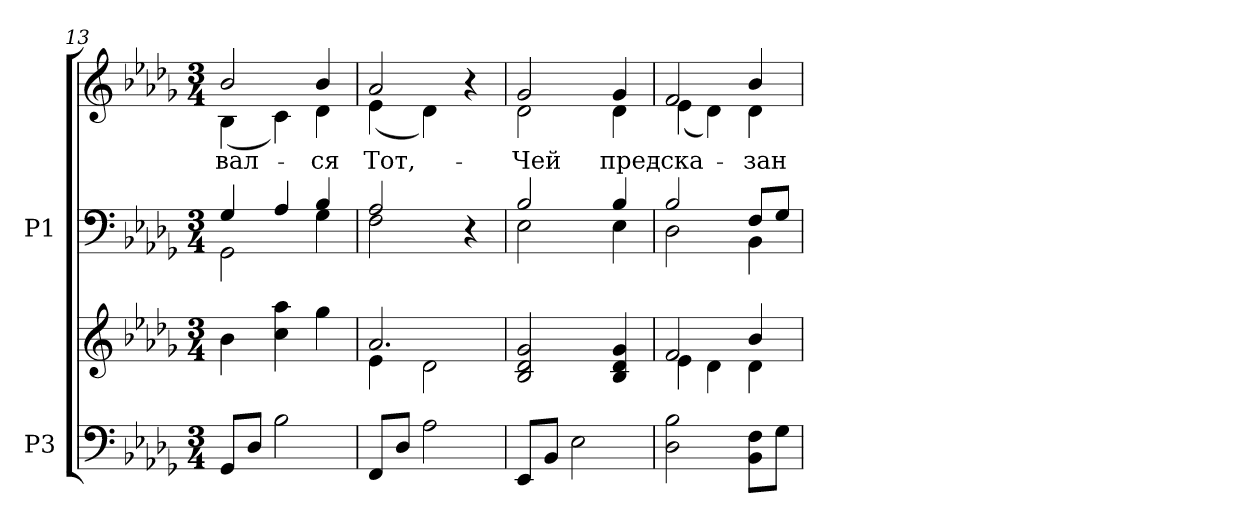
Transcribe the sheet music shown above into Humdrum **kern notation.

**kern	**kern	**kern	**kern	**text
*part2	*part2	*part1	*part1	*part1
*staff4	*staff3	*staff2	*staff1	*staff1
*I"P3	*	*I"P1	*	*
*clefF4	*clefG2	*clefF4	*clefG2	*
*k[b-e-a-d-g-]	*k[b-e-a-d-g-]	*k[b-e-a-d-g-]	*k[b-e-a-d-g-]	*
*b-:	*b-:	*b-:	*b-:	*
*M3/4	*M3/4	*M3/4	*M3/4	*
=13	=13	=13	=13	=13
*	*	*^	*	*
!	!	!	!	!	!LO:LY:b:color=#000000
*	*	*	*	*^	*
8GG-i/L	4b-i\	4G-i/	2GG-i\	2b-i/	(4B-i\	-вал-
8D-i/J	.	.	.	.	.	.
2B-i\	4cci\ 4aa-i	4A-i/	.	.	4ci\)	.
!	!	!	!	!	!	!LO:LY:b:color=#000000
.	4gg-i\	4B-i/	4G-i\	4b-i/	4d-i\	-ся
=14	=14	=14	=14	=14	=14	=14
*	*^	*	*	*	*	*
!	!	!	!	!	!	!	!LO:LY:b:color=#000000
8FFi/L	2.a-i/	4e-i\	2A-i/	2Fi\	2a-i/	(4e-i\	Тот,-
8D-i/J	.	.	.	.	.	.	.
2A-i\	.	2d-i\	.	.	.	4d-i\)	.
.	.	.	4r	4ryy	4r	4ryy	.
*	*v	*v	*	*	*	*	*
=15	=15	=15	=15	=15	=15	=15
!	!	!	!	!	!	!LO:LY:b:color=#000000
8EE-i/L	2B-i/ 2d-i 2g-i	2B-i/	2E-i\	2g-i/	2d-i\	-Чей
8BB-i/J	.	.	.	.	.	.
2E-i\	.	.	.	.	.	.
!	!	!	!	!	!	!LO:LY:b:color=#000000
.	4B-i/ 4d-i 4g-i	4B-i/	4E-i\	4g-i/	4d-i\	пред-
=16	=16	=16	=16	=16	=16	=16
*	*^	*	*	*	*	*
!	!	!	!	!	!	!	!LO:LY:b:color=#000000
2D-i\ 2B-i	2fi/	4e-i\	2B-i/	2D-i\	2fi/	(4e-i\	-ска-
.	.	4d-i\	.	.	.	4d-i\)	.
!	!	!	!	!	!	!	!LO:LY:b:color=#000000
8BB-i\ 8FiL	4b-i/	4d-i\	8Fi/L	4BB-i\	4b-i/	4d-i\	-зан
8G-i\J	.	.	8G-i/J	.	.	.	.
*	*v	*v	*	*	*	*	*
*	*	*v	*v	*	*	*
*	*	*	*v	*v	*
=	=	=	=	=
*-	*-	*-	*-	*-
